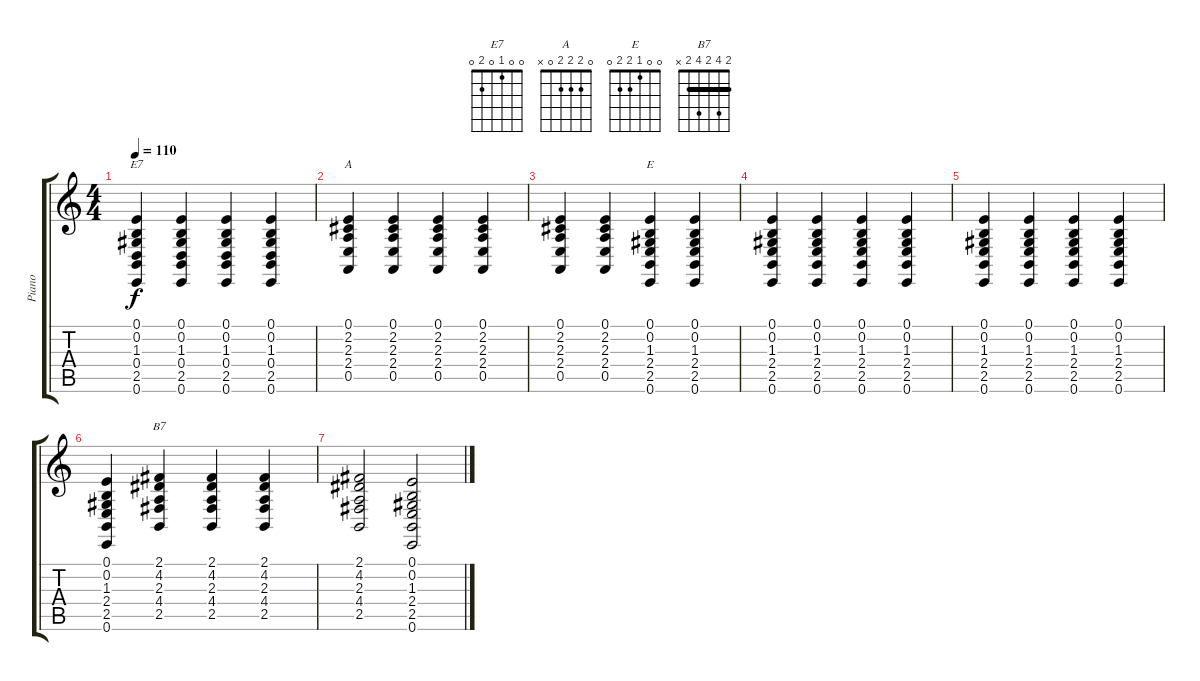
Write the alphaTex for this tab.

\track ("Piano" "Piano") {instrument acousticgrandpiano}
\staff {score tabs}
\tuning (E4 B3 G3 D3 A2 E2) {hide}
\chord ("E7" 0 0 1 0 2 0)
\chord ("A" 0 2 2 2 0 x)
\chord ("E" 0 0 1 2 2 0)
\chord ("B7" 2 4 2 4 2 x) {barre 2}
\ts (4 4)
\tempo 110
\clef g2
\ks c
(0.1 0.2 1.3 0.4 2.5 0.6).4{ch "E7" dy f} (0.1 0.2 1.3 0.4 2.5 0.6).4 (0.1 0.2 1.3 0.4 2.5 0.6).4 (0.1 0.2 1.3 0.4 2.5 0.6).4 |
(0.1 2.2 2.3 2.4 0.5).4{ch "A"} (0.1 2.2 2.3 2.4 0.5).4 (0.1 2.2 2.3 2.4 0.5).4 (0.1 2.2 2.3 2.4 0.5).4 |
(0.1 2.2 2.3 2.4 0.5).4 (0.1 2.2 2.3 2.4 0.5).4 (0.1 0.2 1.3 2.4 2.5 0.6).4{ch "E"} (0.1 0.2 1.3 2.4 2.5 0.6).4 |
(0.1 0.2 1.3 2.4 2.5 0.6).4 (0.1 0.2 1.3 2.4 2.5 0.6).4 (0.1 0.2 1.3 2.4 2.5 0.6).4 (0.1 0.2 1.3 2.4 2.5 0.6).4 |
(0.1 0.2 1.3 2.4 2.5 0.6).4 (0.1 0.2 1.3 2.4 2.5 0.6).4 (0.1 0.2 1.3 2.4 2.5 0.6).4 (0.1 0.2 1.3 2.4 2.5 0.6).4 |
(0.1 0.2 1.3 2.4 2.5 0.6).4 (2.1 4.2 2.3 4.4 2.5).4{ch "B7"} (2.1 4.2 2.3 4.4 2.5).4 (2.1 4.2 2.3 4.4 2.5).4 |
(2.1 4.2 2.3 4.4 2.5).2 (0.1 0.2 1.3 2.4 2.5 0.6).2
